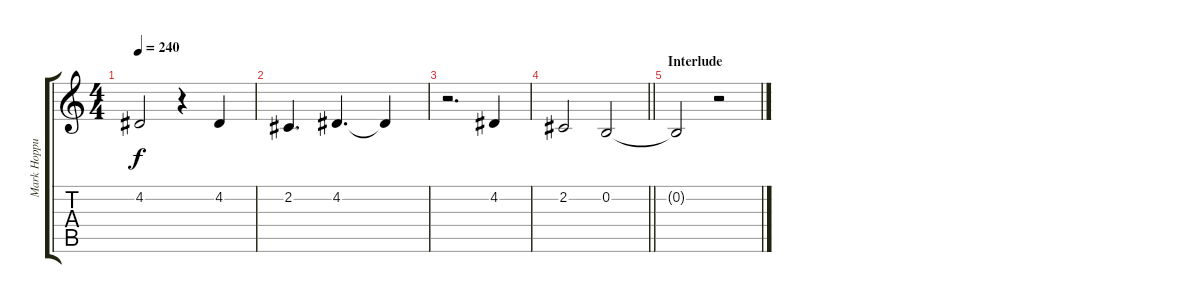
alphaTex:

\track ("Mark Hoppus - Back Vocal" "Mark Hoppu") {instrument lead1square}
\staff {score tabs}
\tuning (E4 B3 G3 D3 A2 E2) {hide}
\ts (4 4)
\tempo 240
\clef g2
\ks c
4.2{t}.2{dy f} r.4 4.2.4 |
2.2.4{d} 4.2.4{d} 4.2{t}.4 |
r.2{d} 4.2.4 |
\barLineRight lightlight
2.2.2 0.2.2 |
\section ("" "Interlude")
0.2{t}.2 r.2
